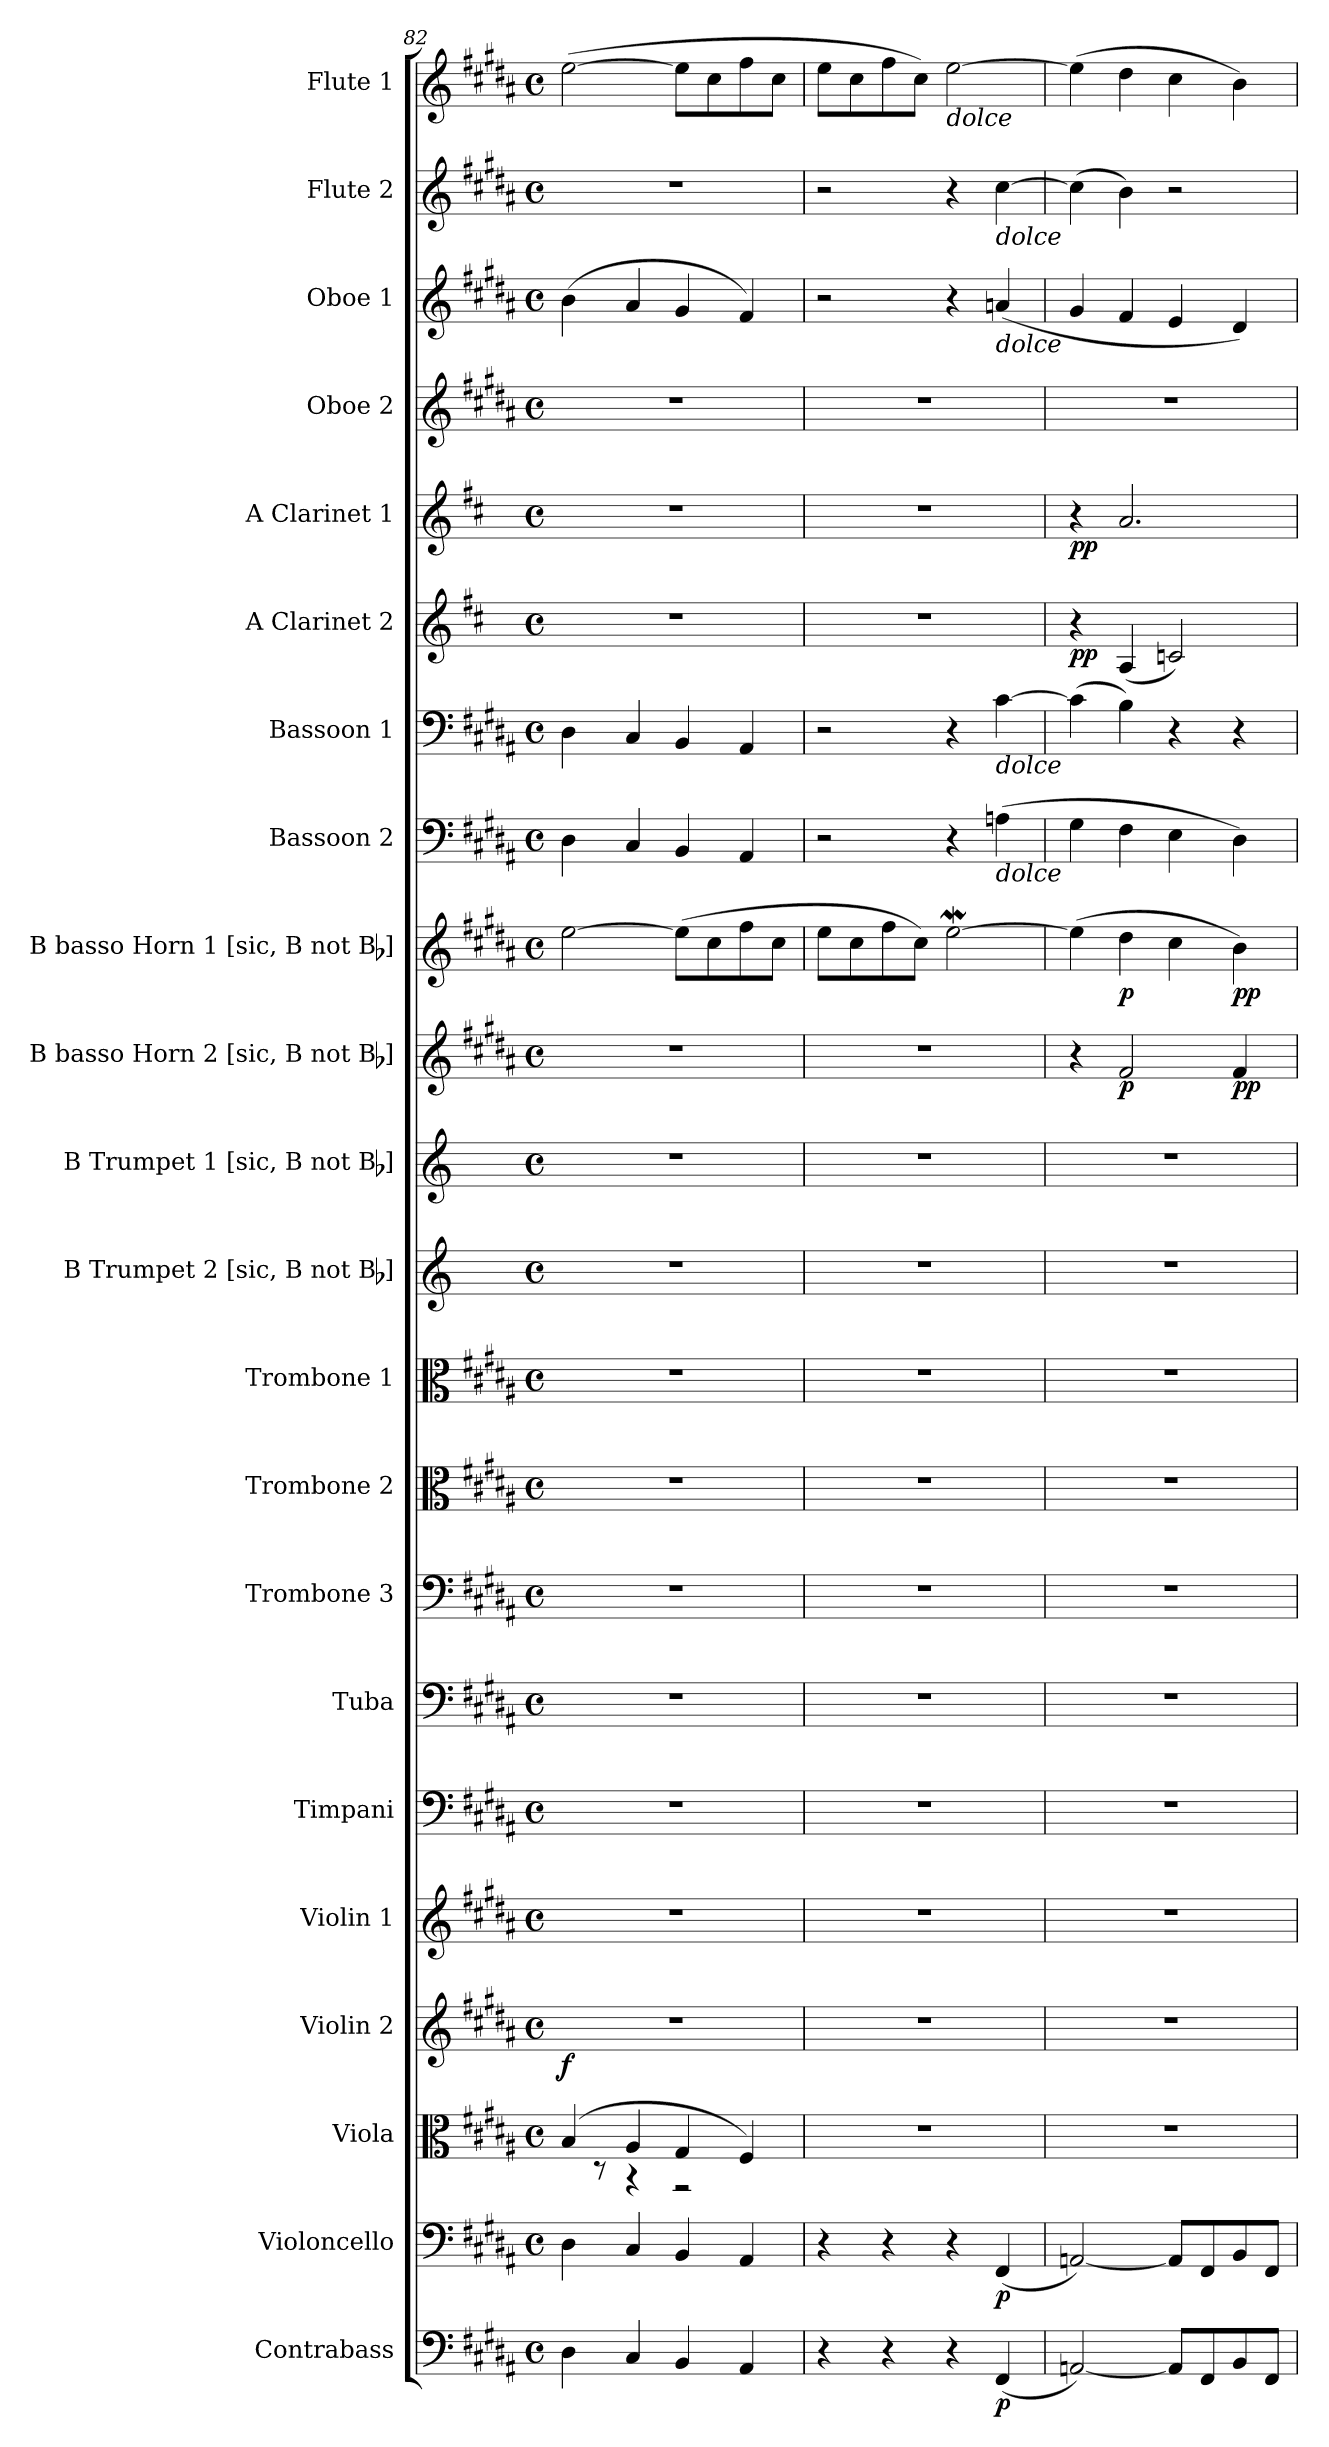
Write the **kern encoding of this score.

**kern	**dynam	**kern	**dynam	**kern	**kern	**dynam	**kern	**kern	**kern	**kern	**kern	**kern	**kern	**kern	**kern	**dynam	**kern	**dynam	**kern	**kern	**kern	**dynam	**kern	**dynam	**kern	**kern	**kern	**kern
*part22	*part22	*part21	*part21	*part20	*part19	*part19	*part18	*part17	*part16	*part15	*part14	*part13	*part12	*part11	*part10	*part10	*part9	*part9	*part8	*part7	*part6	*part6	*part5	*part5	*part4	*part3	*part2	*part1
*staff22	*staff22	*staff21	*staff21	*staff20	*staff19	*staff19	*staff18	*staff17	*staff16	*staff15	*staff14	*staff13	*staff12	*staff11	*staff10	*staff10	*staff9	*staff9	*staff8	*staff7	*staff6	*staff6	*staff5	*staff5	*staff4	*staff3	*staff2	*staff1
*I"Contrabass	*	*I"Violoncello	*	*I"Viola	*I"Violin 2	*	*I"Violin 1	*I"Timpani	*I"Tuba	*I"Trombone 3	*I"Trombone 2	*I"Trombone 1	*I"B Trumpet 2 [sic, B not Bb]	*I"B Trumpet 1 [sic, B not Bb]	*I"B basso Horn 2 [sic, B not Bb]	*	*I"B basso Horn 1 [sic, B not Bb]	*	*I"Bassoon 2	*I"Bassoon 1	*I"A Clarinet 2	*	*I"A Clarinet 1	*	*I"Oboe 2	*I"Oboe 1	*I"Flute 2	*I"Flute 1
*I'Cb	*	*I'Vc	*	*I'Vla	*I'Vln 2	*	*I'Vln 1	*I'Timp	*I'Tba	*I'Trb 3	*I'Trb 2	*I'Trb 1	*I'Tpt 2	*I'Tpt 1	*I'Hn 2	*	*I'Hn 1	*	*I'Bsn 2	*I'Bsn 1	*I'Cl 2	*	*I'Cl 1	*	*I'Ob 2	*I'Ob 1	*I'Fl 2	*I'Fl 1
*clefF4	*	*clefF4	*	*clefC3	*clefG2	*	*clefG2	*clefF4	*clefF4	*clefF4	*clefC3	*clefC3	*clefG2	*clefG2	*clefG2	*	*clefG2	*	*clefF4	*clefF4	*clefG2	*	*clefG2	*	*clefG2	*clefG2	*clefG2	*clefG2
*ITrd7c12	*	*	*	*	*	*	*	*	*	*	*	*	*ITrd1c1	*ITrd1c1	*ITrd8c13	*	*ITrd8c13	*	*	*	*ITrd2c3	*	*ITrd2c3	*	*	*	*	*
*k[f#c#g#d#a#]	*	*k[f#c#g#d#a#]	*	*k[f#c#g#d#a#]	*k[f#c#g#d#a#]	*	*k[f#c#g#d#a#]	*k[f#c#g#d#a#]	*k[f#c#g#d#a#]	*k[f#c#g#d#a#]	*k[f#c#g#d#a#]	*k[f#c#g#d#a#]	*k[f#c#g#d#a#]	*k[f#c#g#d#a#]	*k[f#c#g#d#a#]	*	*k[f#c#g#d#a#]	*	*k[f#c#g#d#a#]	*k[f#c#g#d#a#]	*k[f#c#g#d#a#]	*	*k[f#c#g#d#a#]	*	*k[f#c#g#d#a#]	*k[f#c#g#d#a#]	*k[f#c#g#d#a#]	*k[f#c#g#d#a#]
*M4/4	*	*M4/4	*	*M4/4	*M4/4	*	*M4/4	*M4/4	*M4/4	*M4/4	*M4/4	*M4/4	*M4/4	*M4/4	*M4/4	*	*M4/4	*	*M4/4	*M4/4	*M4/4	*	*M4/4	*	*M4/4	*M4/4	*M4/4	*M4/4
*met(c)	*	*met(c)	*	*met(c)	*met(c)	*	*met(c)	*met(c)	*met(c)	*met(c)	*met(c)	*met(c)	*met(c)	*met(c)	*met(c)	*	*met(c)	*	*met(c)	*met(c)	*met(c)	*	*met(c)	*	*met(c)	*met(c)	*met(c)	*met(c)
=82	=82	=82	=82	=82	=82	=82	=82	=82	=82	=82	=82	=82	=82	=82	=82	=82	=82	=82	=82	=82	=82	=82	=82	=82	=82	=82	=82	=82
*	*	*	*	*^	*	*	*	*	*	*	*	*	*	*	*	*	*	*	*	*	*	*	*	*	*	*	*	*
!	!	!	!	!	!	!	!LO:DY:b	!	!	!	!	!	!	!	!	!	!	!	!	!	!	!	!	!	!	!	!	!	!
4DD#\	.	4D#\	.	(4B/	8ryy	1r	f	1r	1r	1r	1r	1r	1r	1r	1r	1r	.	[2e\	.	4D#\	4D#\	1r	.	1r	.	1r	(4b\	1r	([2ee\
.	.	.	.	.	8r	.	.	.	.	.	.	.	.	.	.	.	.	.	.	.	.	.	.	.	.	.	.	.	.
4CC#/	.	4C#/	.	4A#/	4r	.	.	.	.	.	.	.	.	.	.	.	.	.	.	4C#/	4C#/	.	.	.	.	.	4a#/	.	.
4BBB/	.	4BB/	.	4G#/	2r	.	.	.	.	.	.	.	.	.	.	.	.	(8e\L]	.	4BB/	4BB/	.	.	.	.	.	4g#/	.	8ee\L]
.	.	.	.	.	.	.	.	.	.	.	.	.	.	.	.	.	.	8c#\	.	.	.	.	.	.	.	.	.	.	8cc#\
4AAA#/	.	4AA#/	.	4F#/)	.	.	.	.	.	.	.	.	.	.	.	.	.	8f#\	.	4AA#/	4AA#/	.	.	.	.	.	4f#/)	.	8ff#\
.	.	.	.	.	.	.	.	.	.	.	.	.	.	.	.	.	.	8c#\J	.	.	.	.	.	.	.	.	.	.	8cc#\J
*	*	*	*	*v	*v	*	*	*	*	*	*	*	*	*	*	*	*	*	*	*	*	*	*	*	*	*	*	*	*
=83	=83	=83	=83	=83	=83	=83	=83	=83	=83	=83	=83	=83	=83	=83	=83	=83	=83	=83	=83	=83	=83	=83	=83	=83	=83	=83	=83	=83
4r	.	4r	.	1r	1r	.	1r	1r	1r	1r	1r	1r	1r	1r	1r	.	8e\L	.	2r	2r	1r	.	1r	.	1r	2r	2r	8ee\L
.	.	.	.	.	.	.	.	.	.	.	.	.	.	.	.	.	8c#\	.	.	.	.	.	.	.	.	.	.	8cc#\
4r	.	4r	.	.	.	.	.	.	.	.	.	.	.	.	.	.	8f#\	.	.	.	.	.	.	.	.	.	.	8ff#\
.	.	.	.	.	.	.	.	.	.	.	.	.	.	.	.	.	8c#\J)	.	.	.	.	.	.	.	.	.	.	8cc#\J)
!	!	!	!	!	!	!	!	!	!	!	!	!	!	!	!	!	!	!	!	!	!	!	!	!	!	!	!	!LO:TX:b:i:t=dolce
4r	.	4r	.	.	.	.	.	.	.	.	.	.	.	.	.	.	[2ew\	.	4r	4r	.	.	.	.	.	4r	4r	[2ee\
!	!	!	!	!	!	!	!	!	!	!	!	!	!	!	!	!	!	!	!	!	!	!	!	!	!	!	!LO:TX:b:i:t=dolce	!
!	!	!	!	!	!	!	!	!	!	!	!	!	!	!	!	!	!	!	!	!	!	!	!	!	!	!LO:TX:b:i:t=dolce	!	!
!	!	!	!	!	!	!	!	!	!	!	!	!	!	!	!	!	!	!	!	!LO:TX:b:i:t=dolce	!	!	!	!	!	!	!	!
!	!	!	!	!	!	!	!	!	!	!	!	!	!	!	!	!	!	!	!LO:TX:b:i:t=dolce	!	!	!	!	!	!	!	!	!
!	!LO:DY:b	!	!LO:DY:b	!	!	!	!	!	!	!	!	!	!	!	!	!	!	!	!	!	!	!	!	!	!	!	!	!
(4FFF#/	p	(4FF#/	p	.	.	.	.	.	.	.	.	.	.	.	.	.	.	.	(4An\	[4c#\	.	.	.	.	.	(4an/	[4cc#\	.
=84	=84	=84	=84	=84	=84	=84	=84	=84	=84	=84	=84	=84	=84	=84	=84	=84	=84	=84	=84	=84	=84	=84	=84	=84	=84	=84	=84	=84
!	!	!	!	!	!	!	!	!	!	!	!	!	!	!	!	!	!	!	!	!	!	!LO:DY:b	!	!LO:DY:b	!	!	!	!
[2AAAn/)	.	[2AAn/)	.	1r	1r	.	1r	1r	1r	1r	1r	1r	1r	1r	4r	.	(4e\]	.	4G#\	(4c#\]	4r	pp	4r	pp	1r	4g#/	(4cc#\]	(4ee\]
!	!	!	!	!	!	!	!	!	!	!	!	!	!	!	!	!LO:DY:b	!	!LO:DY:b	!	!	!	!	!	!	!	!	!	!
.	.	.	.	.	.	.	.	.	.	.	.	.	.	.	2F#/	p	4d#\	p	4F#\	4B\)	(4F#/	.	2.f#/	.	.	4f#/	4b\)	4dd#\
8AAA/L]	.	8AA/L]	.	.	.	.	.	.	.	.	.	.	.	.	.	.	4c#\	.	4E\	4r	2An/)	.	.	.	.	4e/	2r	4cc#\
8FFF#/	.	8FF#/	.	.	.	.	.	.	.	.	.	.	.	.	.	.	.	.	.	.	.	.	.	.	.	.	.	.
!	!	!	!	!	!	!	!	!	!	!	!	!	!	!	!	!LO:DY:b	!	!LO:DY:b	!	!	!	!	!	!	!	!	!	!
8BBB/	.	8BB/	.	.	.	.	.	.	.	.	.	.	.	.	4F#/	pp	4B\)	pp	4D#\)	4r	.	.	.	.	.	4d#/)	.	4b\)
8FFF#/J	.	8FF#/J	.	.	.	.	.	.	.	.	.	.	.	.	.	.	.	.	.	.	.	.	.	.	.	.	.	.
=	=	=	=	=	=	=	=	=	=	=	=	=	=	=	=	=	=	=	=	=	=	=	=	=	=	=	=	=
*-	*-	*-	*-	*-	*-	*-	*-	*-	*-	*-	*-	*-	*-	*-	*-	*-	*-	*-	*-	*-	*-	*-	*-	*-	*-	*-	*-	*-
